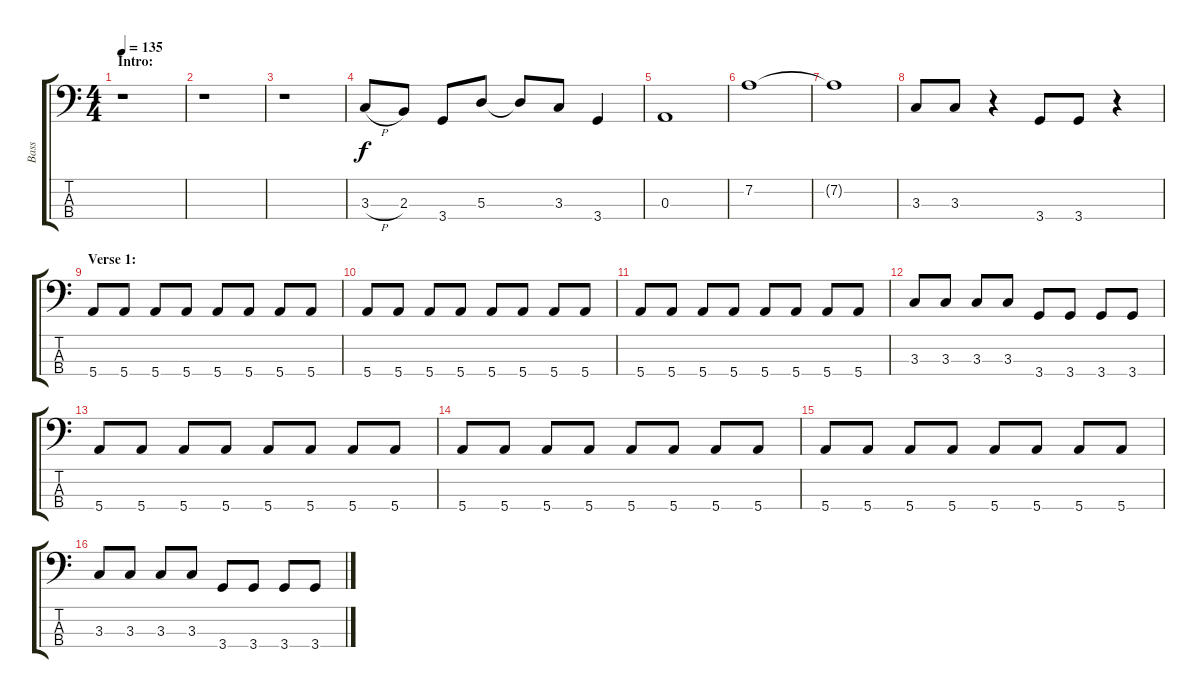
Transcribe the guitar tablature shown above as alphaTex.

\track ("Bass" "Bass") {instrument electricbasspick}
\staff {score tabs}
\tuning (G2 D2 A1 E1) {hide}
\ts (4 4)
\section ("" "Intro:")
\tempo 135
\clef f4
\ks c
r.1{dy f instrument electricbasspick} |
r.1 |
r.1 |
3.3{h}.8 2.3.8 3.4.8 5.3.8 5.3{t}.8 3.3.8 3.4.4 |
0.3.1 |
7.2.1 |
7.2{t}.1 |
3.3.8 3.3.8 r.4 3.4.8 3.4.8 r.4 |
\section ("" "Verse 1:")
5.4.8 5.4.8 5.4.8 5.4.8 5.4.8 5.4.8 5.4.8 5.4.8 |
5.4.8 5.4.8 5.4.8 5.4.8 5.4.8 5.4.8 5.4.8 5.4.8 |
5.4.8 5.4.8 5.4.8 5.4.8 5.4.8 5.4.8 5.4.8 5.4.8 |
3.3.8 3.3.8 3.3.8 3.3.8 3.4.8 3.4.8 3.4.8 3.4.8 |
5.4.8 5.4.8 5.4.8 5.4.8 5.4.8 5.4.8 5.4.8 5.4.8 |
5.4.8 5.4.8 5.4.8 5.4.8 5.4.8 5.4.8 5.4.8 5.4.8 |
5.4.8 5.4.8 5.4.8 5.4.8 5.4.8 5.4.8 5.4.8 5.4.8 |
3.3.8 3.3.8 3.3.8 3.3.8 3.4.8 3.4.8 3.4.8 3.4.8
